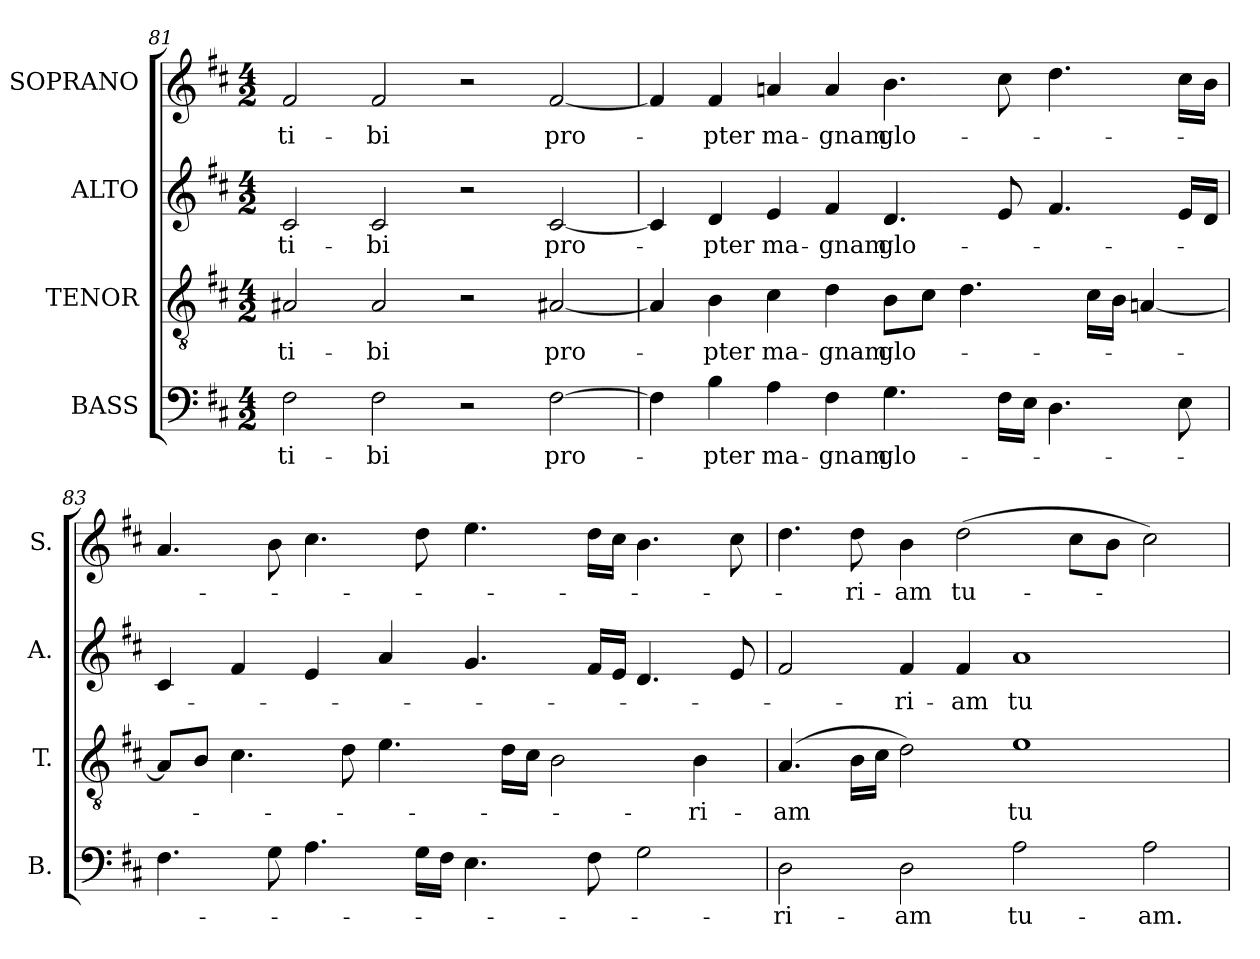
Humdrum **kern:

**kern	**text	**kern	**text	**kern	**text	**kern	**text
*part4	*part4	*part3	*part3	*part2	*part2	*part1	*part1
*staff4	*staff4	*staff3	*staff3	*staff2	*staff2	*staff1	*staff1
*I"BASS	*	*I"TENOR	*	*I"ALTO	*	*I"SOPRANO	*
*I'B.	*	*I'T.	*	*I'A.	*	*I'S.	*
*clefF4	*	*clefGv2	*	*clefG2	*	*clefG2	*
*	*	*ITrd7c12	*	*	*	*	*
*k[f#c#]	*	*k[f#c#]	*	*k[f#c#]	*	*k[f#c#]	*
*D:	*	*D:	*	*D:	*	*D:	*
*M4/2	*	*M4/2	*	*M4/2	*	*M4/2	*
=81	=81	=81	=81	=81	=81	=81	=81
!	!LO:LY:b:color=#000000	!	!	!	!	!	!
!	!	!	!LO:LY:b:color=#000000	!	!	!	!
!	!	!	!	!	!LO:LY:b:color=#000000	!	!
!	!	!	!	!	!	!	!LO:LY:b:color=#000000
2F#i\	ti-	2AA#Xi/	ti-	2c#i/	ti-	2f#i/	ti-
!	!LO:LY:b:color=#000000	!	!	!	!	!	!
!	!	!	!LO:LY:b:color=#000000	!	!	!	!
!	!	!	!	!	!LO:LY:b:color=#000000	!	!
!	!	!	!	!	!	!	!LO:LY:b:color=#000000
2F#i\	-bi	2AA#i/	-bi	2c#i/	-bi	2f#i/	-bi
2r	.	2r	.	2r	.	2r	.
!	!LO:LY:b:color=#000000	!	!	!	!	!	!
!	!	!	!LO:LY:b:color=#000000	!	!	!	!
!	!	!	!	!	!LO:LY:b:color=#000000	!	!
!	!	!	!	!	!	!	!LO:LY:b:color=#000000
[2F#i\	pro-	[2AA#Xi/	pro-	[2c#i/	pro-	[2f#i/	pro-
=82	=82	=82	=82	=82	=82	=82	=82
4F#i\]	.	4AA#i/]	.	4c#i/]	.	4f#i/]	.
!	!LO:LY:b:color=#000000	!	!	!	!	!	!
!	!	!	!LO:LY:b:color=#000000	!	!	!	!
!	!	!	!	!	!LO:LY:b:color=#000000	!	!
!	!	!	!	!	!	!	!LO:LY:b:color=#000000
4Bi\	-pter	4BBi\	-pter	4di/	-pter	4f#i/	-pter
!	!LO:LY:b:color=#000000	!	!	!	!	!	!
!	!	!	!LO:LY:b:color=#000000	!	!	!	!
!	!	!	!	!	!LO:LY:b:color=#000000	!	!
!	!	!	!	!	!	!	!LO:LY:b:color=#000000
4Ai\	ma-	4C#i\	ma-	4ei/	ma-	4ani/	ma-
!	!LO:LY:b:color=#000000	!	!	!	!	!	!
!	!	!	!LO:LY:b:color=#000000	!	!	!	!
!	!	!	!	!	!LO:LY:b:color=#000000	!	!
!	!	!	!	!	!	!	!LO:LY:b:color=#000000
4F#i\	-gnam	4Di\	-gnam	4f#i/	-gnam	4ai/	-gnam
!	!LO:LY:b:color=#000000	!	!	!	!	!	!
!	!	!	!LO:LY:b:color=#000000	!	!	!	!
!	!	!	!	!	!LO:LY:b:color=#000000	!	!
!	!	!	!	!	!	!	!LO:LY:b:color=#000000
4.Gi\	glo-	8BBi\L	glo-	4.di/	glo-	4.bi\	glo-
.	.	8C#i\J	.	.	.	.	.
.	.	4.Di\	.	.	.	.	.
16F#i\LL	.	.	.	8ei/	.	8cc#i\	.
16Ei\JJ	.	.	.	.	.	.	.
4.Di\	.	.	.	4.f#i/	.	4.ddi\	.
.	.	16C#i\LL	.	.	.	.	.
.	.	16BBi\JJ	.	.	.	.	.
.	.	[4AAni/	.	.	.	.	.
8Ei\	.	.	.	16ei/LL	.	16cc#i\LL	.
.	.	.	.	16di/JJ	.	16bi\JJ	.
!!LO:LB:g=z
=83	=83	=83	=83	=83	=83	=83	=83
4.F#i\	.	8AAi/L]	.	4c#i/	.	4.ai/	.
.	.	8BBi/J	.	.	.	.	.
.	.	4.C#i\	.	4f#i/	.	.	.
8Gi\	.	.	.	.	.	8bi\	.
4.Ai\	.	.	.	4ei/	.	4.cc#i\	.
.	.	8Di\	.	.	.	.	.
.	.	4.Ei\	.	4ai/	.	.	.
16Gi\LL	.	.	.	.	.	8ddi\	.
16F#i\JJ	.	.	.	.	.	.	.
4.Ei\	.	.	.	4.gi/	.	4.eei\	.
.	.	16Di\LL	.	.	.	.	.
.	.	16C#i\JJ	.	.	.	.	.
.	.	2BBi\	.	.	.	.	.
8F#i\	.	.	.	16f#i/LL	.	16ddi\LL	.
.	.	.	.	16ei/JJ	.	16cc#i\JJ	.
2Gi\	.	.	.	4.di/	.	4.bi\	.
!	!	!	!LO:LY:b:color=#000000	!	!	!	!
.	.	4BBi\	-ri-	.	.	.	.
.	.	.	.	8ei/	.	8cc#i\	.
=84	=84	=84	=84	=84	=84	=84	=84
!	!LO:LY:b:color=#000000	!	!	!	!	!	!
!	!	!	!LO:LY:b:color=#000000	!	!	!	!
2Di\	-ri-	(4.AAi/	-am	2f#i/	.	4.ddi\	.
!	!	!	!	!	!	!	!LO:LY:b:color=#000000
.	.	16BBi\LL	.	.	.	8ddi\	-ri-
.	.	16C#i\JJ	.	.	.	.	.
!	!LO:LY:b:color=#000000	!	!	!	!	!	!
!	!	!	!	!	!LO:LY:b:color=#000000	!	!
!	!	!	!	!	!	!	!LO:LY:b:color=#000000
2Di\	-am	2Di\)	.	4f#i/	-ri-	4bi\	-am
!	!	!	!	!	!LO:LY:b:color=#000000	!	!
!	!	!	!	!	!	!	!LO:LY:b:color=#000000
.	.	.	.	4f#i/	-am	(2ddi\	tu-
!	!LO:LY:b:color=#000000	!	!	!	!	!	!
!	!	!	!LO:LY:b:color=#000000	!	!	!	!
!	!	!	!	!	!LO:LY:b:color=#000000	!	!
2Ai\	tu-	1Ei	tu-	1ai	tu-	.	.
.	.	.	.	.	.	8cc#i\L	.
.	.	.	.	.	.	8bi\J	.
!	!LO:LY:b:color=#000000	!	!	!	!	!	!
2Ai\	-am.	.	.	.	.	2cc#i\)	.
=	=	=	=	=	=	=	=
*-	*-	*-	*-	*-	*-	*-	*-
